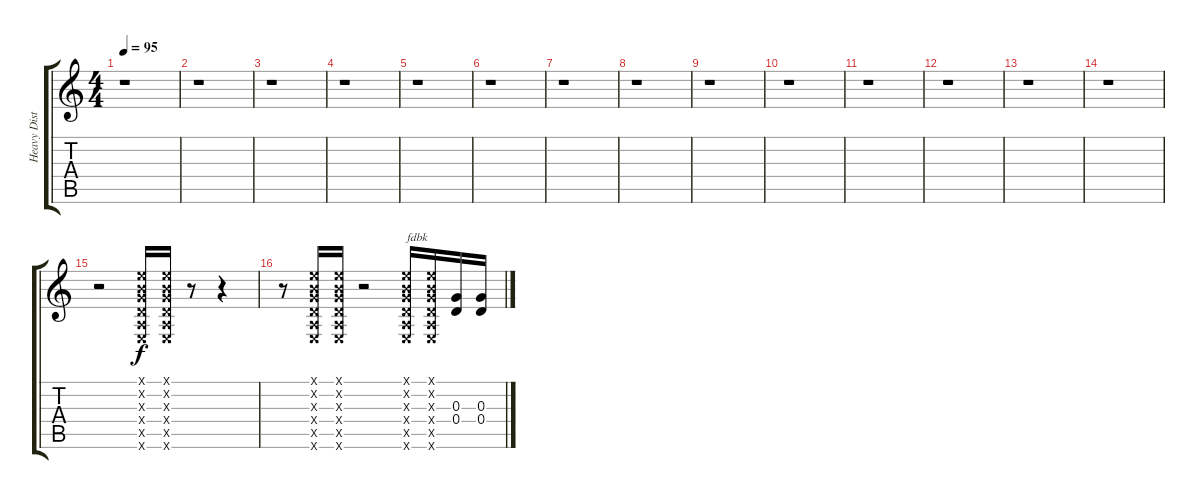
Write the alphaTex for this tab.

\track ("Heavy Distortion" "Heavy Dist") {instrument overdrivenguitar}
\staff {score tabs}
\tuning (E4 B3 G3 D3 A2 E2) {hide}
\ts (4 4)
\tempo 95
\clef g2
\ks c
r.1{dy f} |
r.1 |
r.1 |
r.1 |
r.1 |
r.1 |
r.1 |
r.1 |
r.1 |
r.1 |
r.1 |
r.1 |
r.1 |
r.1 |
r.2 (0.1{x} 0.2{x} 0.3{x} 0.4{x} 0.5{x} 0.6{x}).16 (0.1{x} 0.2{x} 0.3{x} 0.4{x} 0.5{x} 0.6{x}).16 r.8 r.4 |
r.8 (0.1{x} 0.2{x} 0.3{x} 0.4{x} 0.5{x} 0.6{x}).16 (0.1{x} 0.2{x} 0.3{x} 0.4{x} 0.5{x} 0.6{x}).16 r.2 (0.1{x} 0.2{x} 0.3{x} 0.4{x} 0.5{x} 0.6{x}).16{txt "fdbk"} (0.1{x} 0.2{x} 0.3{x} 0.4{x} 0.5{x} 0.6{x}).16 (0.3 0.4).16 (0.3 0.4).16
